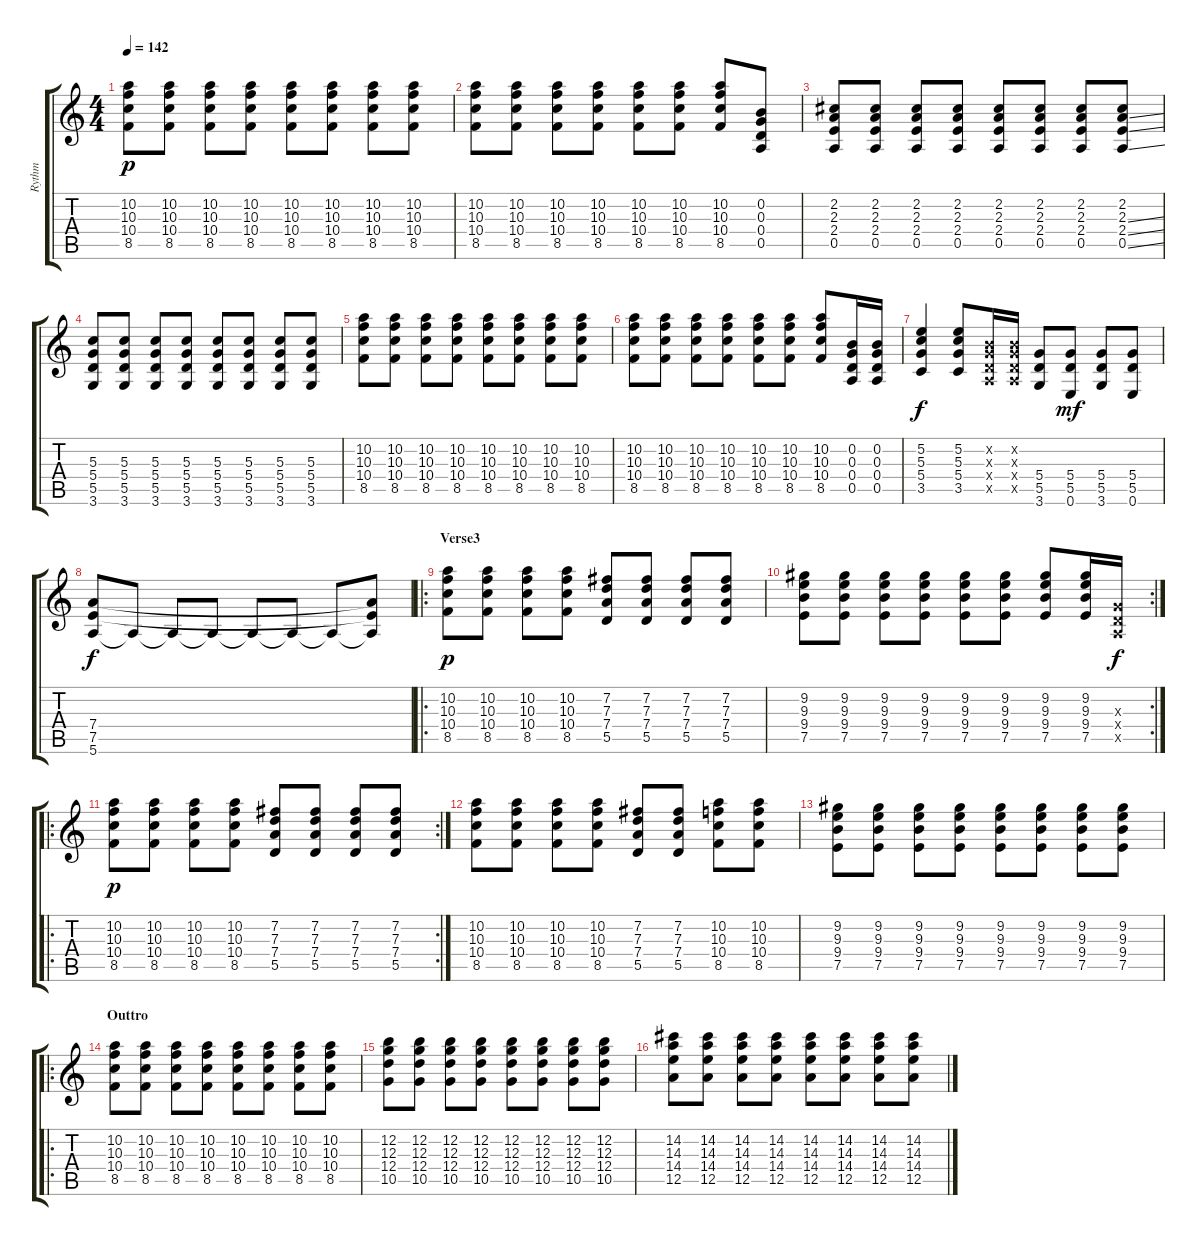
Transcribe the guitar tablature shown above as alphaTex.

\track ("Rythm" "Rythm") {instrument distortionguitar}
\staff {score tabs}
\tuning (E4 B3 G3 D3 A2 E2) {hide}
\ts (4 4)
\tempo 142
\clef g2
\ks c
(10.2 10.3 10.4 8.5).8{dy p} (10.2 10.3 10.4 8.5).8 (10.2 10.3 10.4 8.5).8 (10.2 10.3 10.4 8.5).8 (10.2 10.3 10.4 8.5).8 (10.2 10.3 10.4 8.5).8 (10.2 10.3 10.4 8.5).8 (10.2 10.3 10.4 8.5).8 |
(10.2 10.3 10.4 8.5).8 (10.2 10.3 10.4 8.5).8 (10.2 10.3 10.4 8.5).8 (10.2 10.3 10.4 8.5).8 (10.2 10.3 10.4 8.5).8 (10.2 10.3 10.4 8.5).8 (10.2 10.3 10.4 8.5).8 (0.2 0.3 0.4 0.5).8 |
(2.2 2.3 2.4 0.5).8 (2.2 2.3 2.4 0.5).8 (2.2 2.3 2.4 0.5).8 (2.2 2.3 2.4 0.5).8 (2.2 2.3 2.4 0.5).8 (2.2 2.3 2.4 0.5).8 (2.2 2.3 2.4 0.5).8 (2.2 2.3{ss} 2.4{ss} 0.5{ss}).8 |
(5.3 5.4 5.5 3.6).8 (5.3 5.4 5.5 3.6).8 (5.3 5.4 5.5 3.6).8 (5.3 5.4 5.5 3.6).8 (5.3 5.4 5.5 3.6).8 (5.3 5.4 5.5 3.6).8 (5.3 5.4 5.5 3.6).8 (5.3 5.4 5.5 3.6).8 |
(10.2 10.3 10.4 8.5).8 (10.2 10.3 10.4 8.5).8 (10.2 10.3 10.4 8.5).8 (10.2 10.3 10.4 8.5).8 (10.2 10.3 10.4 8.5).8 (10.2 10.3 10.4 8.5).8 (10.2 10.3 10.4 8.5).8 (10.2 10.3 10.4 8.5).8 |
(10.2 10.3 10.4 8.5).8 (10.2 10.3 10.4 8.5).8 (10.2 10.3 10.4 8.5).8 (10.2 10.3 10.4 8.5).8 (10.2 10.3 10.4 8.5).8 (10.2 10.3 10.4 8.5).8 (10.2 10.3 10.4 8.5).8 (0.2 0.3 0.4 0.5).16 (0.2 0.3 0.4 0.5).16 |
(5.2 5.3 5.4 3.5).4{dy f} (5.2 5.3 5.4 3.5).8 (0.2{x} 0.3{x} 0.4{x} 0.5{x}).16 (0.2{x} 0.3{x} 0.4{x} 0.5{x}).16 (5.4 5.5 3.6).8 (5.4 5.5 0.6).8{dy mf} (5.4 5.5 3.6).8 (5.4 5.5 0.6).8 |
(7.4 7.5 5.6).8{dy f} 5.6{t}.8 5.6{t}.8 5.6{t}.8 5.6{t}.8 5.6{t}.8 5.6{t}.8 (7.4{t} 7.5{t} 5.6{t}).8 |
\ro
\section ("" "Verse3")
(10.2 10.3 10.4 8.5).8{dy p} (10.2 10.3 10.4 8.5).8 (10.2 10.3 10.4 8.5).8 (10.2 10.3 10.4 8.5).8 (7.2 7.3 7.4 5.5).8 (7.2 7.3 7.4 5.5).8 (7.2 7.3 7.4 5.5).8 (7.2 7.3 7.4 5.5).8 |
\rc 2
(9.2 9.3 9.4 7.5).8 (9.2 9.3 9.4 7.5).8 (9.2 9.3 9.4 7.5).8 (9.2 9.3 9.4 7.5).8 (9.2 9.3 9.4 7.5).8 (9.2 9.3 9.4 7.5).8 (9.2 9.3 9.4 7.5).8 (9.2 9.3 9.4 7.5).16 (0.3{x} 0.4{x} 0.5{x}).16{dy f} |
\ro
\rc 2
(10.2 10.3 10.4 8.5).8{dy p} (10.2 10.3 10.4 8.5).8 (10.2 10.3 10.4 8.5).8 (10.2 10.3 10.4 8.5).8 (7.2 7.3 7.4 5.5).8 (7.2 7.3 7.4 5.5).8 (7.2 7.3 7.4 5.5).8 (7.2 7.3 7.4 5.5).8 |
(10.2 10.3 10.4 8.5).8 (10.2 10.3 10.4 8.5).8 (10.2 10.3 10.4 8.5).8 (10.2 10.3 10.4 8.5).8 (7.2 7.3 7.4 5.5).8 (7.2 7.3 7.4 5.5).8 (10.2 10.3 10.4 8.5).8 (10.2 10.3 10.4 8.5).8 |
(9.2 9.3 9.4 7.5).8 (9.2 9.3 9.4 7.5).8 (9.2 9.3 9.4 7.5).8 (9.2 9.3 9.4 7.5).8 (9.2 9.3 9.4 7.5).8 (9.2 9.3 9.4 7.5).8 (9.2 9.3 9.4 7.5).8 (9.2 9.3 9.4 7.5).8 |
\ro
\section ("" "Outtro")
(10.2 10.3 10.4 8.5).8 (10.2 10.3 10.4 8.5).8 (10.2 10.3 10.4 8.5).8 (10.2 10.3 10.4 8.5).8 (10.2 10.3 10.4 8.5).8 (10.2 10.3 10.4 8.5).8 (10.2 10.3 10.4 8.5).8 (10.2 10.3 10.4 8.5).8 |
(12.2 12.3 12.4 10.5).8 (12.2 12.3 12.4 10.5).8 (12.2 12.3 12.4 10.5).8 (12.2 12.3 12.4 10.5).8 (12.2 12.3 12.4 10.5).8 (12.2 12.3 12.4 10.5).8 (12.2 12.3 12.4 10.5).8 (12.2 12.3 12.4 10.5).8 |
(14.2 14.3 14.4 12.5).8 (14.2 14.3 14.4 12.5).8 (14.2 14.3 14.4 12.5).8 (14.2 14.3 14.4 12.5).8 (14.2 14.3 14.4 12.5).8 (14.2 14.3 14.4 12.5).8 (14.2 14.3 14.4 12.5).8 (14.2 14.3 14.4 12.5).8
